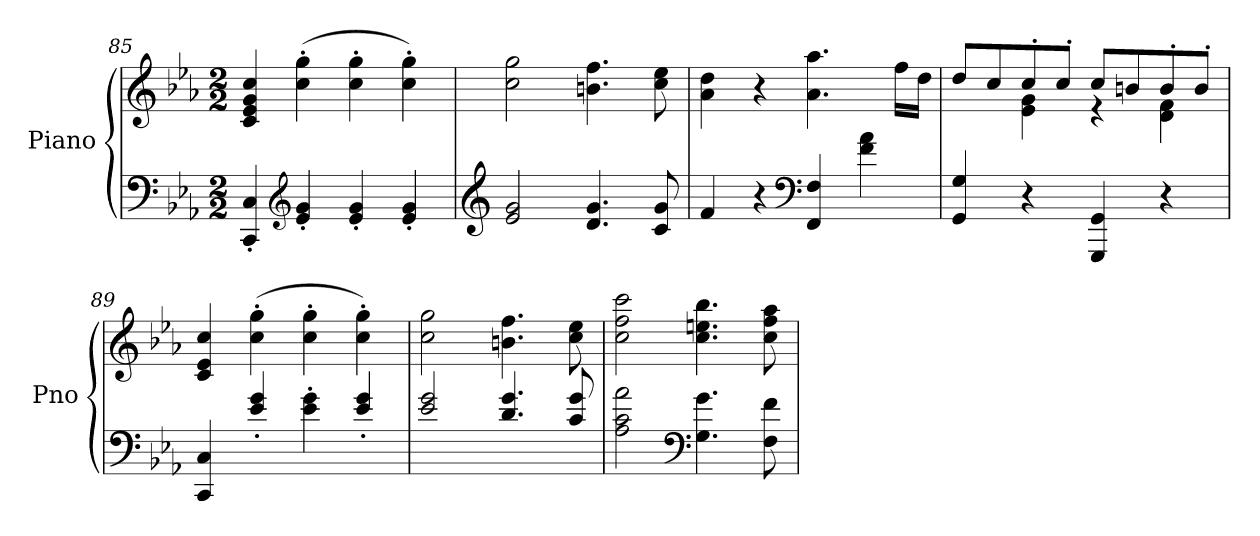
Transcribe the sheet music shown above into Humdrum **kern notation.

**kern	**kern
*part1	*part1
*staff2	*staff1
*I"Piano	*
*I'Pno	*
*clefF4	*clefG2
*k[b-e-a-]	*k[b-e-a-]
*M2/2	*M2/2
=85	=85
4CC/' 4C/'	4c/ 4e-/ 4g/ 4cc/
*clefG2	*
4e-/' 4g/'	(>4cc\' 4gg\'
4e-/' 4g/'	4cc\' 4gg\'
4e-/' 4g/'	4cc\' 4gg\')
=86	=86
*clefG2	*
2e-/ 2g/	2cc\ 2gg\
4.d/ 4.g/	4.bn\ 4.ff\
8c/ 8g/	8cc\ 8ee-\
!!LO:LB:g=z
=87	=87
4f/	4a-\ 4dd\
4r	4r
*clefF4	*
4FF/ 4F/	4.a-\ 4.aa-\
4f\ 4a-\	.
.	16ff\LL
.	16dd\JJ
=88	=88
*	*^
4GG/ 4G/	8dd/L	4ryy
.	8cc/	.
4r	8cc'/	4e-\ 4g\
.	8cc'/J	.
4GGG/ 4GG/	8cc/L	4re
.	8bn/	.
4r	8b'/	4d\ 4f\
.	8b'/J	.
*	*v	*v
=89	=89
4CC/ 4C/	4c/ 4e-/ 4cc/
4e-/' 4g/'	(>4cc\' 4gg\'
4e-\' 4g\'	4cc\' 4gg\'
4e-/' 4g/'	4cc\' 4gg\')
=90	=90
2e-/ 2g/	2cc\ 2gg\
4.d/ 4.g/	4.bn\ 4.ff\
8c/ 8g/	8cc\ 8ee-\
=91	=91
2A-\ 2c\ 2a-\	2cc\ 2ff\ 2ccc\
*clefF4	*
4.G\ 4.g\	4.cc\ 4.een\ 4.bb-\
8F\ 8f\	8cc\ 8ff\ 8aa-\
=	=
*-	*-
